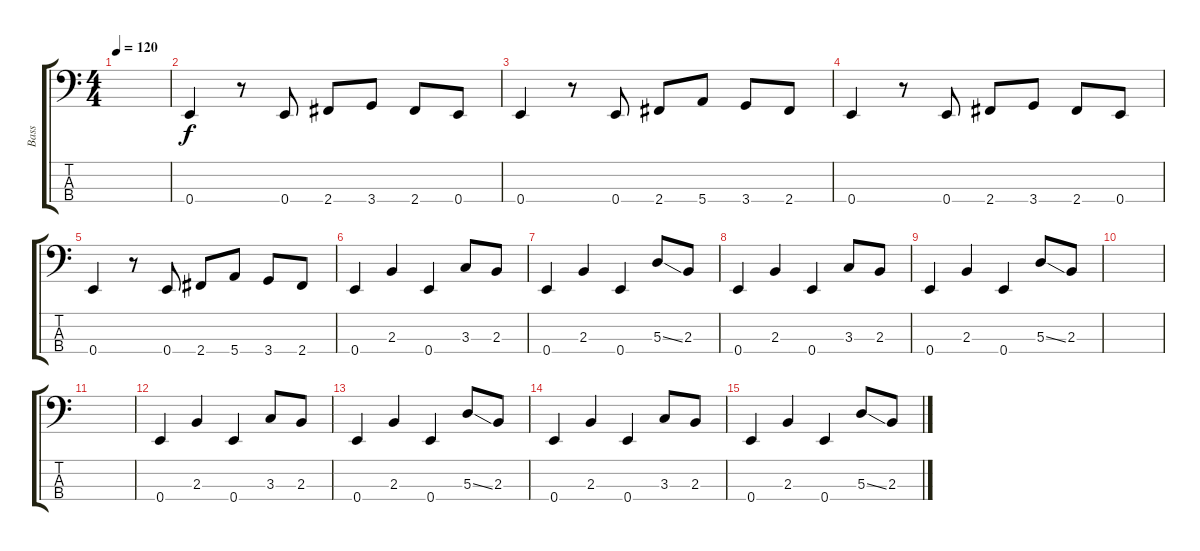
\track ("Bass" "Bass") {instrument electricbassfinger}
\staff {score tabs}
\tuning (G2 D2 A1 E1) {hide}
\ts (4 4)
\tempo 120
\clef f4
\ks c
|
0.4.4 r.8 0.4.8 2.4.8 3.4.8 2.4.8 0.4.8 |
0.4.4 r.8 0.4.8 2.4.8 5.4.8 3.4.8 2.4.8 |
0.4.4 r.8 0.4.8 2.4.8 3.4.8 2.4.8 0.4.8 |
0.4.4 r.8 0.4.8 2.4.8 5.4.8 3.4.8 2.4.8 |
0.4.4 2.3.4 0.4.4 3.3.8 2.3.8 |
0.4.4 2.3.4 0.4.4 5.3{ss}.8 2.3.8 |
0.4.4 2.3.4 0.4.4 3.3.8 2.3.8 |
0.4.4 2.3.4 0.4.4 5.3{ss}.8 2.3.8 |
|
|
0.4.4 2.3.4 0.4.4 3.3.8 2.3.8 |
0.4.4 2.3.4 0.4.4 5.3{ss}.8 2.3.8 |
0.4.4 2.3.4 0.4.4 3.3.8 2.3.8 |
0.4.4 2.3.4 0.4.4 5.3{ss}.8 2.3.8
